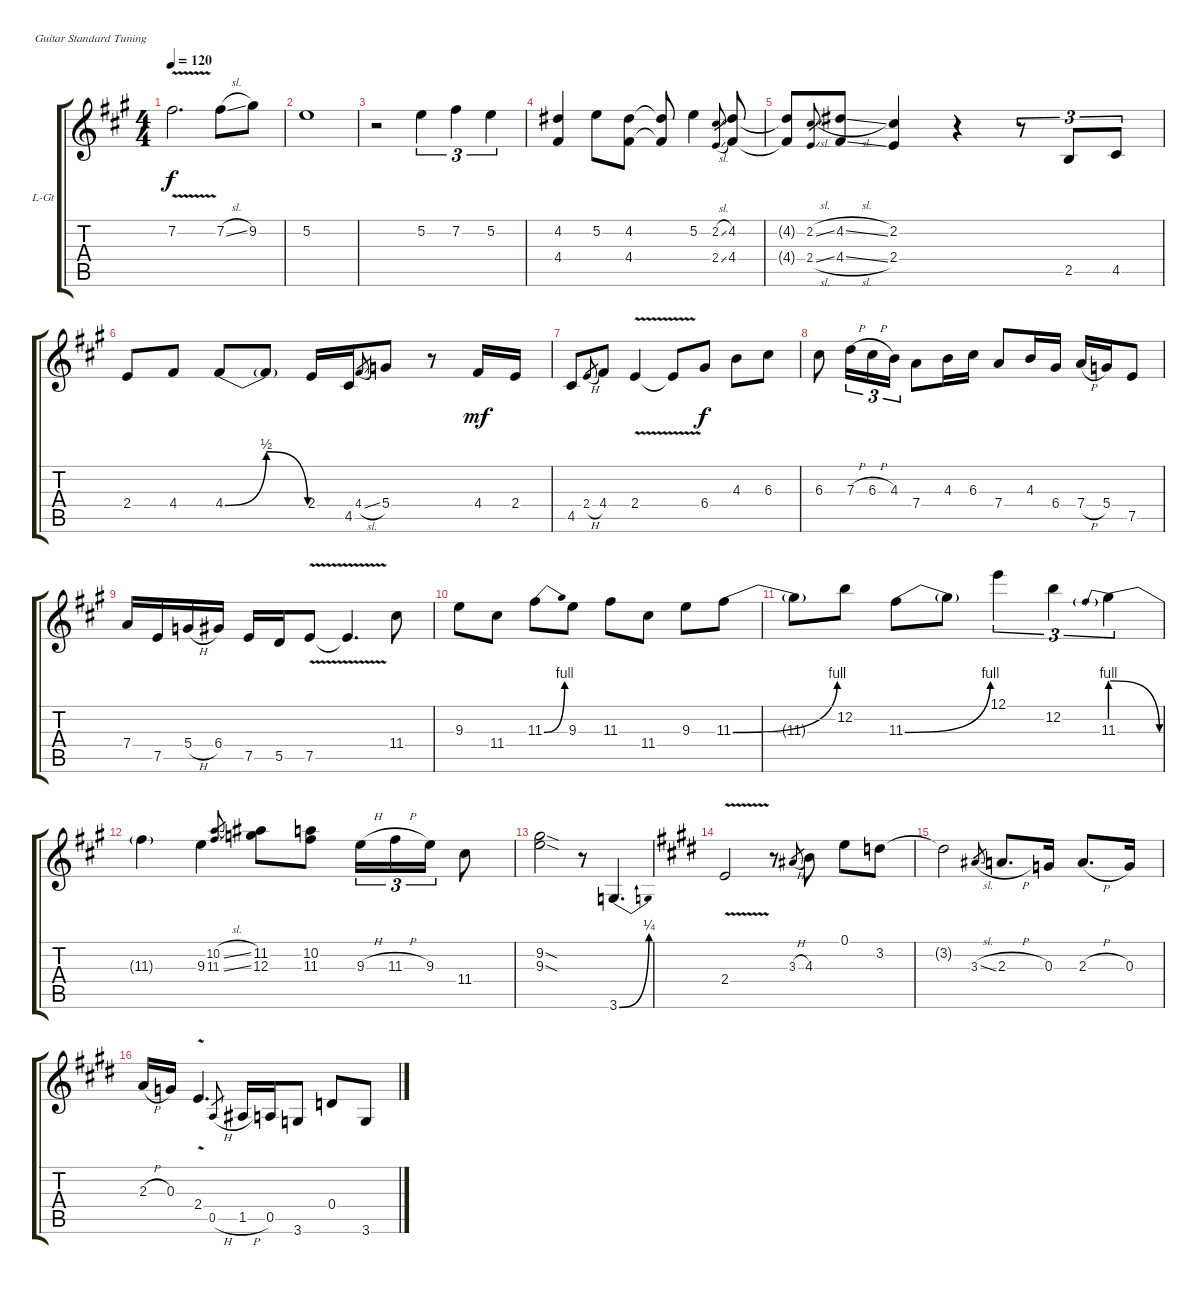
\defaultSystemsLayout 4
\bracketExtendMode groupsimilarinstruments
\firstSystemTrackNameOrientation horizontal
\otherSystemsTrackNameOrientation horizontal
\track ("Lead Guitar" "L-Gt") {instrument acousticguitarsteel}
\staff {score tabs}
\tuning (E4 B3 G3 D3 A2 E2)
\ts (4 4)
\tempo 120
\clef g2
\scale
0.621118
\ks a
7.2{v t}.2{d dy f} 7.2{sl}.8 9.2.8 |
\scale
0.378882 5.2.1 |
\scale
0.47079 r.2 5.2.4{tu (3 2)} 7.2.4{tu (3 2)} 5.2.4{tu (3 2)} |
\scale
0.52921 (4.2 4.4).4 5.2.8 (4.2 4.4).8 (4.4{t} 4.2{t}).8 5.2.4 (2.2{sl} 2.4{sl}).8{gr} (4.2 4.4).8 |
\scale
0.48 (4.2{t} 4.4{t}).8 (2.4{sl} 2.2{sl}).8{gr} (4.4{sl} 4.2{sl}).8 (2.4 2.2).4 r.4 r.8{tu (3 2)} 2.5.8{tu (3 2)} 4.5.8{tu (3 2)} |
\scale
0.52 2.4.8 4.4.8 4.4{be (bendrelease 0 0 9.6 2 20.4 2 30 0)}.8 4.4{t}.8 2.4.16 4.5.16 4.4{sl}.8{gr} 5.4.8 r.8 4.4.16{dy mf} 2.4.16 |
\scale
0.378824 4.5.8 2.4{h}.8{gr} 4.4.8 2.4{v}.4 2.4{v t}.8 6.4.8{dy f} 4.3.8 6.3.8 |
\scale
0.621176 6.3.8 7.3{h}.16{tu (3 2)} 6.3{h}.16{tu (3 2)} 4.3.16{tu (3 2)} 7.4.8 4.3.16 6.3.16 7.4.8 4.3.16 6.4.16 7.4{h}.16 5.4.16 7.5.8 |
\scale
0.584416 7.4.16 7.5.16 5.4{h}.16 6.4.16 7.5.16 5.5.16 7.5{v}.8 7.5{v t}.4{d} 11.4.8 |
\scale
0.415584 9.3.8 11.4.8 11.3{be (bend 0 0 15 4)}.8 9.3.8 11.3.8 11.4.8 9.3.8 11.3{be (bend 0 0 15 4)}.8 |
\scale
0.38191 11.3{t}.8 12.2.8 11.3{be (bend 0 0 15 4)}.8 11.3{t}.8 12.1.4{tu (3 2)} 12.2.4{tu (3 2)} 11.3{be (prebendrelease 0 4 15 0)}.4{tu (3 2)} |
\scale
0.61809 11.3{t}.4 9.3.4 (11.3{sl} 10.2{sl}).8{gr} (12.3 11.2).8 (10.2 11.3).8 9.3{h}.16{tu (3 2)} 11.3{h}.16{tu (3 2)} 9.3.16{tu (3 2)} 11.4.8 |
\scale
0.340694 (9.2{sod} 9.3{sod}).2 r.8 3.6{be (bend 0 0 15 1)}.4{d} |
\scale
0.659306
\ks e
2.4{v}.2 r.8 3.3{h}.8{gr} 4.3.8 0.1.8 3.2.8 |
\scale
0.437838 3.2{t}.2 3.3{sl}.8{gr} 2.3{h}.8{d} 0.3.16 2.3{h}.8{d} 0.3.16 |
\scale
0.562162 2.3{h}.16 0.3.16 2.4{v}.4{d} 0.5{h}.8{gr} 1.5{h}.16 0.5.16 3.6.8 0.4.8 3.6.8
